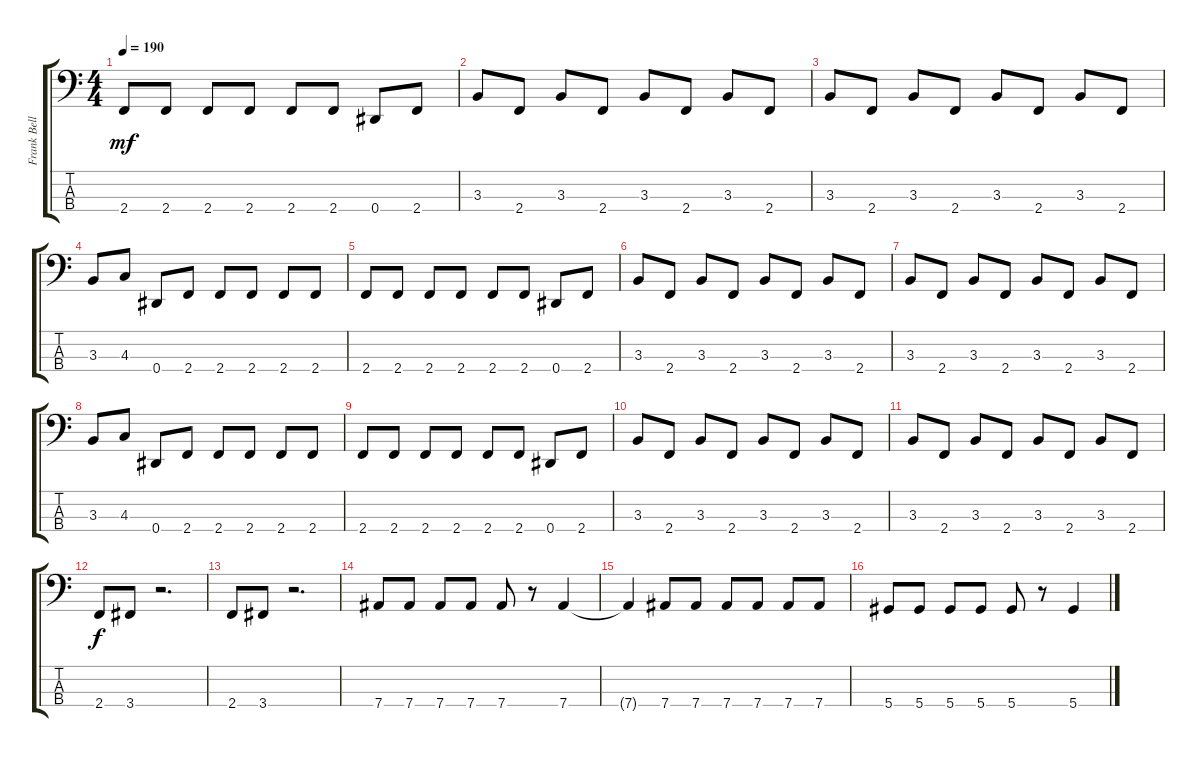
\track ("Frank Bello" "Frank Bell") {instrument electricbassfinger}
\staff {score tabs}
\tuning (Gb2 Db2 Ab1 Eb1) {hide}
\ts (4 4)
\tempo 190
\clef f4
\ks c
2.4.8{dy mf} 2.4.8 2.4.8 2.4.8 2.4.8 2.4.8 0.4.8 2.4.8 |
3.3.8 2.4.8 3.3.8 2.4.8 3.3.8 2.4.8 3.3.8 2.4.8 |
3.3.8 2.4.8 3.3.8 2.4.8 3.3.8 2.4.8 3.3.8 2.4.8 |
3.3.8 4.3.8 0.4.8 2.4.8 2.4.8 2.4.8 2.4.8 2.4.8 |
2.4.8 2.4.8 2.4.8 2.4.8 2.4.8 2.4.8 0.4.8 2.4.8 |
3.3.8 2.4.8 3.3.8 2.4.8 3.3.8 2.4.8 3.3.8 2.4.8 |
3.3.8 2.4.8 3.3.8 2.4.8 3.3.8 2.4.8 3.3.8 2.4.8 |
3.3.8 4.3.8 0.4.8 2.4.8 2.4.8 2.4.8 2.4.8 2.4.8 |
2.4.8 2.4.8 2.4.8 2.4.8 2.4.8 2.4.8 0.4.8 2.4.8 |
3.3.8 2.4.8 3.3.8 2.4.8 3.3.8 2.4.8 3.3.8 2.4.8 |
3.3.8 2.4.8 3.3.8 2.4.8 3.3.8 2.4.8 3.3.8 2.4.8 |
2.4.8{dy f} 3.4.8 r.2{d} |
2.4.8 3.4.8 r.2{d} |
7.4.8 7.4.8 7.4.8 7.4.8 7.4.8 r.8 7.4.4 |
7.4{t}.4 7.4.8 7.4.8 7.4.8 7.4.8 7.4.8 7.4.8 |
5.4.8 5.4.8 5.4.8 5.4.8 5.4.8 r.8 5.4.4
